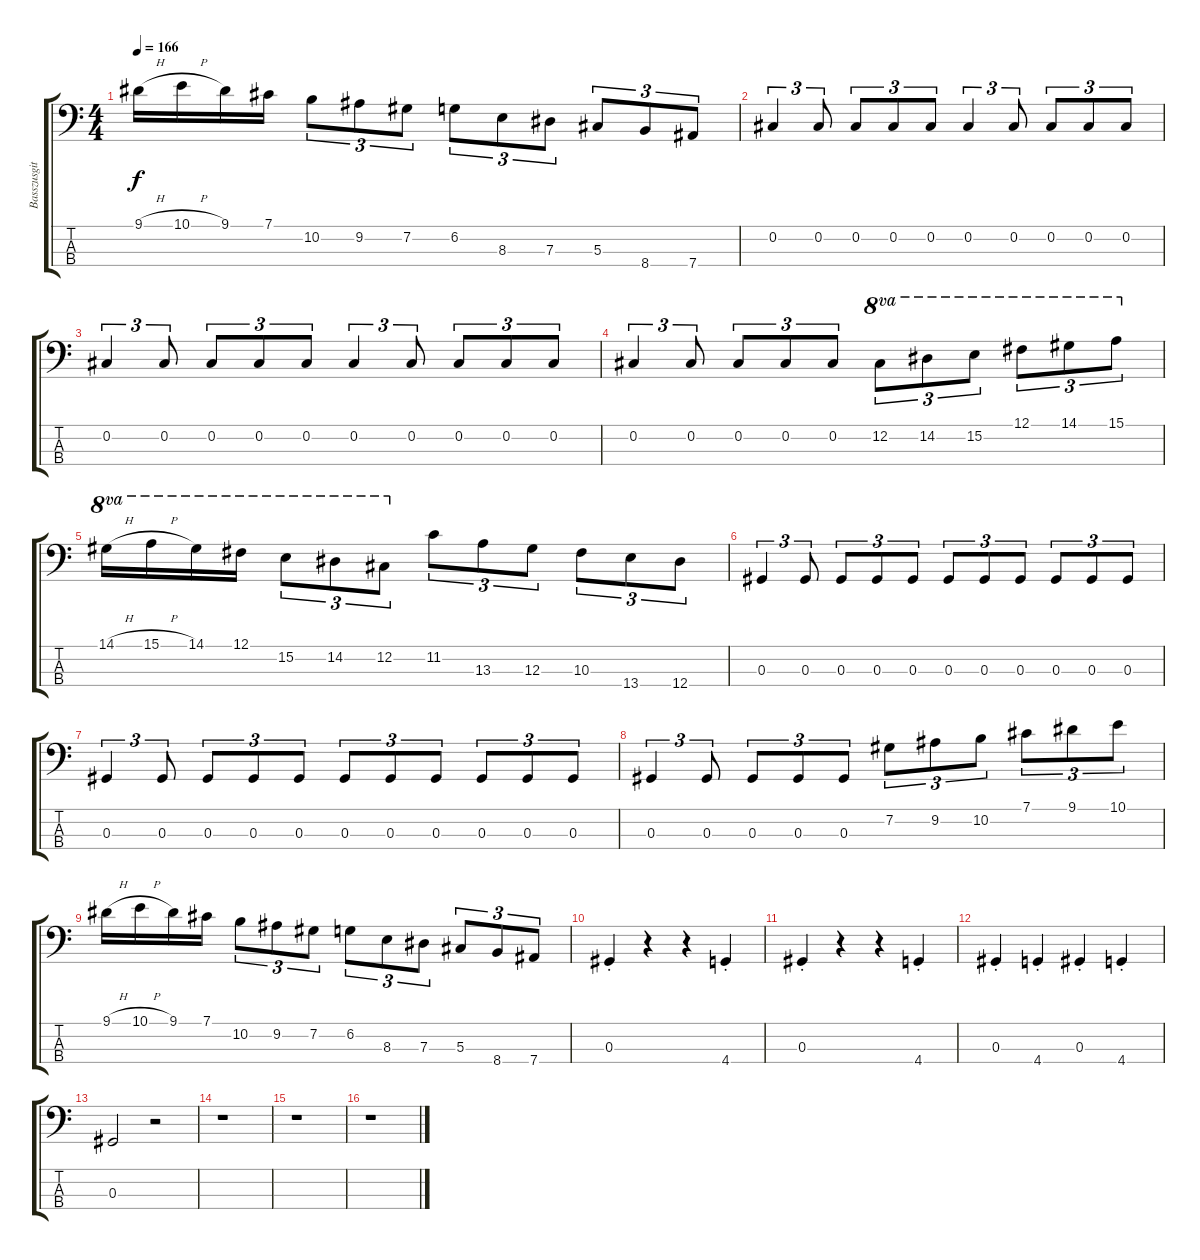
\track ("Basszusgitár (Barry Dunaway)" "Basszusgit") {instrument electricbassfinger}
\staff {score tabs}
\tuning (Gb2 Db2 Ab1 Eb1) {hide}
\ts (4 4)
\tempo 166
\clef f4
\ks c
9.1{h}.16{dy f} 10.1{h}.16 9.1.16 7.1.16 10.2.8{tu (3 2)} 9.2.8{tu (3 2)} 7.2.8{tu (3 2)} 6.2.8{tu (3 2)} 8.3.8{tu (3 2)} 7.3.8{tu (3 2)} 5.3.8{tu (3 2)} 8.4.8{tu (3 2)} 7.4.8{tu (3 2)} |
0.2.4{tu (3 2)} 0.2.8{tu (3 2)} 0.2.8{tu (3 2)} 0.2.8{tu (3 2)} 0.2.8{tu (3 2)} 0.2.4{tu (3 2)} 0.2.8{tu (3 2)} 0.2.8{tu (3 2)} 0.2.8{tu (3 2)} 0.2.8{tu (3 2)} |
0.2.4{tu (3 2)} 0.2.8{tu (3 2)} 0.2.8{tu (3 2)} 0.2.8{tu (3 2)} 0.2.8{tu (3 2)} 0.2.4{tu (3 2)} 0.2.8{tu (3 2)} 0.2.8{tu (3 2)} 0.2.8{tu (3 2)} 0.2.8{tu (3 2)} |
0.2.4{tu (3 2)} 0.2.8{tu (3 2)} 0.2.8{tu (3 2)} 0.2.8{tu (3 2)} 0.2.8{tu (3 2)} 12.2.8{tu (3 2) ot 8va} 14.2.8{tu (3 2) ot 8va} 15.2.8{tu (3 2) ot 8va} 12.1.8{tu (3 2) ot 8va} 14.1.8{tu (3 2) ot 8va} 15.1.8{tu (3 2) ot 8va} |
14.1{h}.16{ot 8va} 15.1{h}.16{ot 8va} 14.1.16{ot 8va} 12.1.16{ot 8va} 15.2.8{tu (3 2) ot 8va} 14.2.8{tu (3 2) ot 8va} 12.2.8{tu (3 2) ot 8va} 11.2.8{tu (3 2)} 13.3.8{tu (3 2)} 12.3.8{tu (3 2)} 10.3.8{tu (3 2)} 13.4.8{tu (3 2)} 12.4.8{tu (3 2)} |
0.3.4{tu (3 2)} 0.3.8{tu (3 2)} 0.3.8{tu (3 2)} 0.3.8{tu (3 2)} 0.3.8{tu (3 2)} 0.3.8{tu (3 2)} 0.3.8{tu (3 2)} 0.3.8{tu (3 2)} 0.3.8{tu (3 2)} 0.3.8{tu (3 2)} 0.3.8{tu (3 2)} |
0.3.4{tu (3 2)} 0.3.8{tu (3 2)} 0.3.8{tu (3 2)} 0.3.8{tu (3 2)} 0.3.8{tu (3 2)} 0.3.8{tu (3 2)} 0.3.8{tu (3 2)} 0.3.8{tu (3 2)} 0.3.8{tu (3 2)} 0.3.8{tu (3 2)} 0.3.8{tu (3 2)} |
0.3.4{tu (3 2)} 0.3.8{tu (3 2)} 0.3.8{tu (3 2)} 0.3.8{tu (3 2)} 0.3.8{tu (3 2)} 7.2.8{tu (3 2)} 9.2.8{tu (3 2)} 10.2.8{tu (3 2)} 7.1.8{tu (3 2)} 9.1.8{tu (3 2)} 10.1.8{tu (3 2)} |
9.1{h}.16 10.1{h}.16 9.1.16 7.1.16 10.2.8{tu (3 2)} 9.2.8{tu (3 2)} 7.2.8{tu (3 2)} 6.2.8{tu (3 2)} 8.3.8{tu (3 2)} 7.3.8{tu (3 2)} 5.3.8{tu (3 2)} 8.4.8{tu (3 2)} 7.4.8{tu (3 2)} |
0.3{st}.4 r.4 r.4 4.4{st}.4 |
0.3{st}.4 r.4 r.4 4.4{st}.4 |
0.3{st}.4 4.4{st}.4 0.3{st}.4 4.4{st}.4 |
0.3.2 r.2 |
r.1 |
r.1 |
r.1
